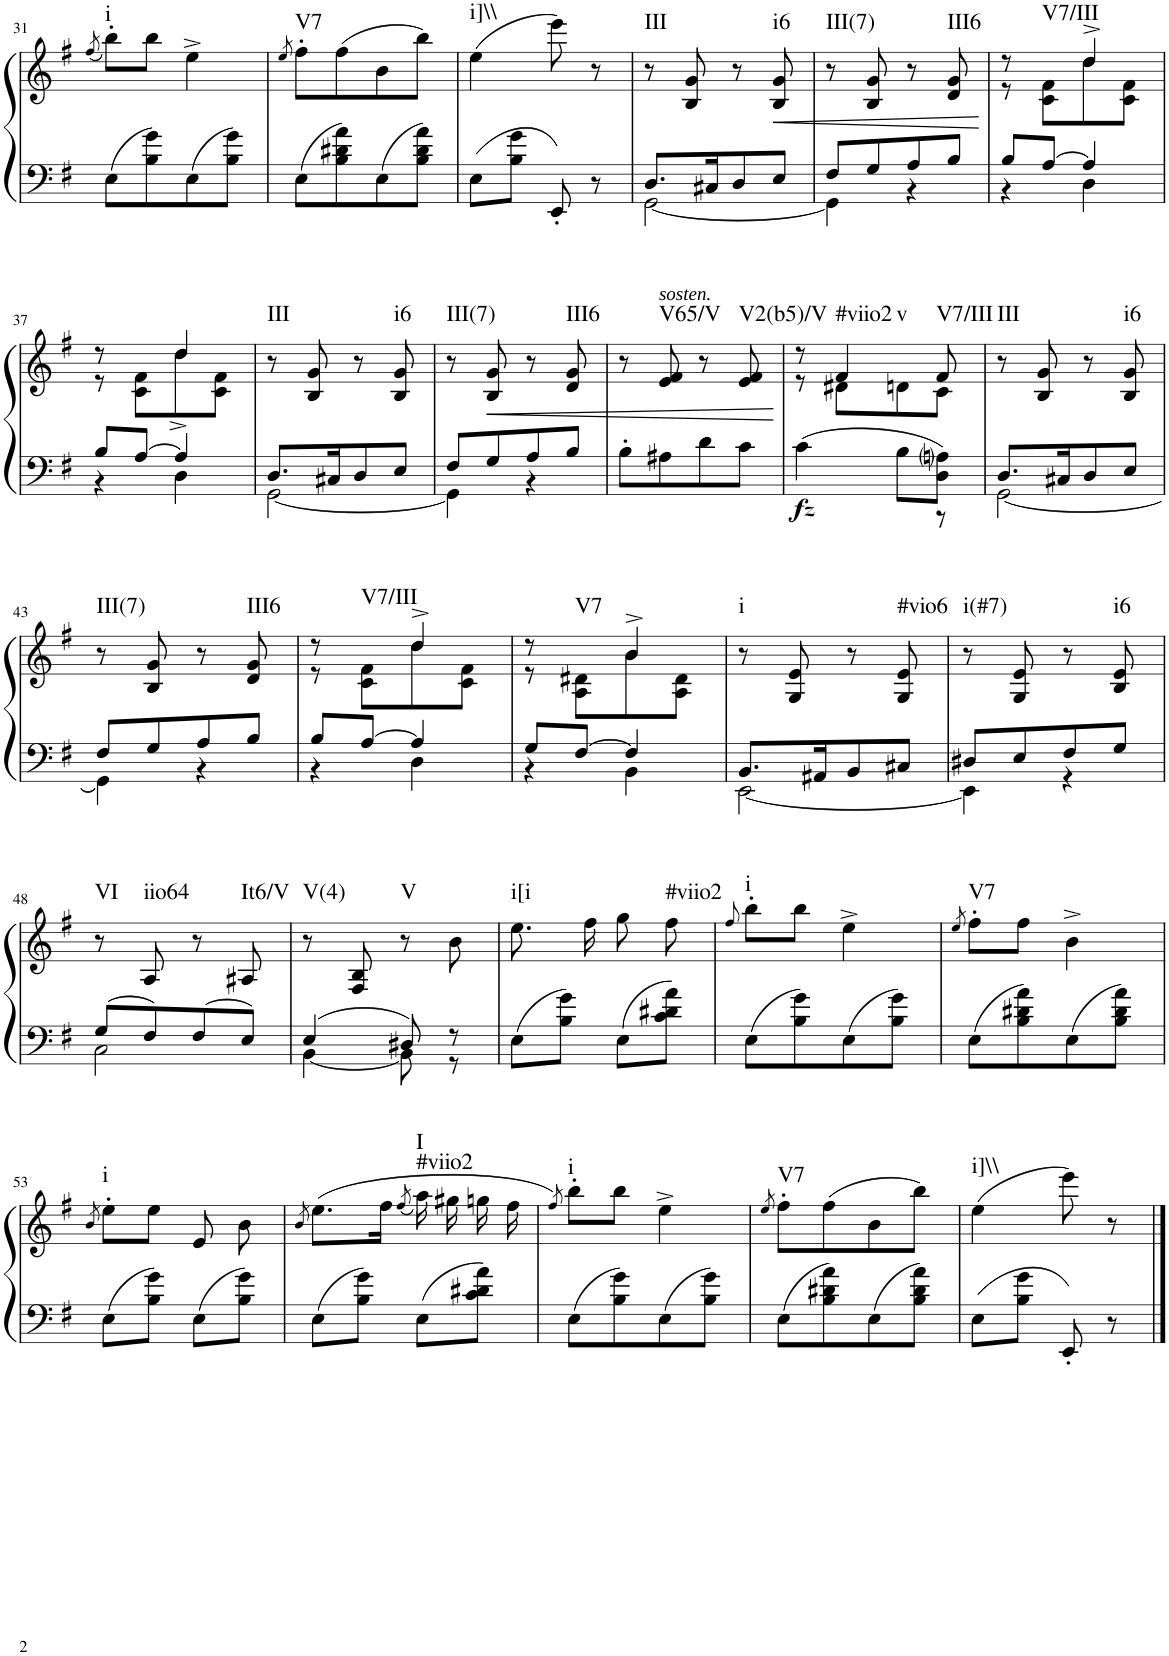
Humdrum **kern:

**kern	**kern	**dynam	**harte
*part1	*part1	*part1	*part1
*staff2	*staff1	*staff1/2	*
*I"Midi_1	*	*	*
!!LO:PB:g=z
*clefF4	*clefG2	*	*
*k[f#]	*k[f#]	*	*
*G:	*G:	*	*
*M2/4	*M2/4	*	*
=31	=31	=31	=31
.	(8qff#/	.	.
*^	*^	*	*
!	!	!	!	!	!LO:H:kt=i
8E\L	2ryy	8bb'\L)	2ryy	.	N
8B\ 8g\	.	8bb\J	.	.	.
8E\	.	4ee^\	.	.	.
8B\ 8g\J	.	.	.	.	.
=32	=32	=32	=32	=32	=32
.	.	8qee/	.	.	.
!	!	!	!	!	!LO:H:kt=V7
8E\L	2ryy	8ff#'\L	2ryy	.	N
8B\ 8d#X\ 8a\	.	(8ff#\	.	.	.
8E\	.	8b\	.	.	.
8B\ 8d#\ 8a\J	.	8bb\J)	.	.	.
=33	=33	=33	=33	=33	=33
!	!	!	!	!	!LO:H:kt=i]\\
8E\L	2ryy	(4ee\	2ryy	.	N
8B\ 8g\J	.	.	.	.	.
8EE'/	.	8eee\)	.	.	.
8r	.	8r	.	.	.
=34	=34	=34	=34	=34	=34
!	!	!	!	!	!LO:H:kt=III
8.D/L	[2GG\	8r	2ryy	.	N
.	.	8B/ 8g/	.	.	.
16C#X/K	.	.	.	.	.
8D/	.	8r	.	.	.
!	!	!	!	!LO:HP:b	!LO:H:kt=i6
8E/J	.	8B/ 8g/	.	<	N
=35	=35	=35	=35	=35	=35
!	!	!	!	!	!LO:H:kt=III(7)
8F#/L	4GG\]	8r	2ryy	.	N
8G/	.	8B/ 8g/	.	.	.
8A/	4r	8r	.	.	.
!	!	!	!	!	!LO:H:kt=III6
8B/J	.	8d/ 8g/	.	.	N
*v	*v	*	*	*	*
*	*v	*v	*	*
.	.	[	.
=36	=36	=36	=36
*^	*^	*	*
8B/L	4r	8r	8r	.	.
!	!	!	!	!	!LO:H:kt=V7/III
[8A/J	.	8ryy	8c\ 8f#\L	.	N
4A/]	4D\	4dd^/	8dd\	.	.
.	.	.	8c\ 8f#\J	.	.
!!LO:LB:g=z	!!
=37	=37	=37	=37	=37	=37
8B/L	4r	8r	8r	.	.
[8A/J	.	8ryy	8c\ 8f#\L	.	.
4A/]	4D\	4dd/	8dd^\	.	.
.	.	.	8c\ 8f#\J	.	.
=38	=38	=38	=38	=38	=38
!	!	!	!	!	!LO:H:kt=III
8.D/L	[2GG\	8r	2ryy	.	N
.	.	8B/ 8g/	.	.	.
16C#X/K	.	.	.	.	.
8D/	.	8r	.	.	.
!	!	!	!	!	!LO:H:kt=i6
8E/J	.	8B/ 8g/	.	.	N
=39	=39	=39	=39	=39	=39
!	!	!	!	!	!LO:H:kt=III(7)
8F#/L	4GG\]	8r	2ryy	.	N
!	!	!	!	!LO:HP:b	!
8G/	.	8B/ 8g/	.	<	.
8A/	4r	8r	.	.	.
!	!	!	!	!	!LO:H:kt=III6
8B/J	.	8d/ 8g/	.	.	N
=40	=40	=40	=40	=40	=40
8B'\L	2ryy	8r	2ryy	.	.
!	!	!LO:TX:a:i:t=sosten.	!	!	!LO:H:kt=V65/V
8A#X\	.	8e/ 8f#/	.	.	N
8d\	.	8r	.	.	.
!	!	!	!	!	!LO:H:kt=V2(b5)/V
8c\J	.	8e/ 8f#/	.	.	N
*v	*v	*	*	*	*
*	*v	*v	*	*
.	.	[	.
=41	=41	=41	=41
*^	*^	*	*
!	!	!	!	!LO:DY:b=2	!
4c\	4ryy	8r	8r	fz	.
!	!	!	!	!	!LO:H:n=1:kt=#viio2
!	!	!	!	!	!LO:H:n=2:kt=v
.	.	4f#/	8d#X\L	.	N N
8B\L	8ryy	.	8dn\	.	.
!	!	!	!	!	!LO:H:kt=V7/III
8D\ 8Ani\J	8r	8f#/	8c\J	.	N
=42	=42	=42	=42	=42	=42
!	!	!	!	!	!LO:H:kt=III
8.D/L	[2GG\	8r	2ryy	.	N
.	.	8B/ 8g/	.	.	.
16C#X/K	.	.	.	.	.
8D/	.	8r	.	.	.
!	!	!	!	!	!LO:H:kt=i6
8E/J	.	8B/ 8g/	.	.	N
!!LO:LB:g=z	!!
=43	=43	=43	=43	=43	=43
!	!	!	!	!	!LO:H:kt=III(7)
8F#/L	4GG\]	8r	2ryy	.	N
8G/	.	8B/ 8g/	.	.	.
8A/	4r	8r	.	.	.
!	!	!	!	!	!LO:H:kt=III6
8B/J	.	8d/ 8g/	.	.	N
=44	=44	=44	=44	=44	=44
8B/L	4r	8r	8r	.	.
!	!	!	!	!	!LO:H:kt=V7/III
[8A/J	.	8ryy	8c\ 8f#\L	.	N
4A/]	4D\	4dd^/	8dd\	.	.
.	.	.	8c\ 8f#\J	.	.
=45	=45	=45	=45	=45	=45
8G/L	4r	8r	8r	.	.
!	!	!	!	!	!LO:H:kt=V7
[8F#/J	.	8ryy	8A\ 8d#X\L	.	N
4F#/]	4BB\	4b^/	8b\	.	.
.	.	.	8A\ 8d#\J	.	.
=46	=46	=46	=46	=46	=46
!	!	!	!	!	!LO:H:kt=i
8.BB/L	[2EE\	8r	2ryy	.	N
.	.	8G/ 8e/	.	.	.
16AA#X/K	.	.	.	.	.
8BB/	.	8r	.	.	.
!	!	!	!	!	!LO:H:kt=#vio6
8C#X/J	.	8G/ 8e/	.	.	N
=47	=47	=47	=47	=47	=47
!	!	!	!	!	!LO:H:kt=i(#7)
8D#X/L	4EE\]	8r	2ryy	.	N
8E/	.	8G/ 8e/	.	.	.
8F#/	4r	8r	.	.	.
!	!	!	!	!	!LO:H:kt=i6
8G/J	.	8B/ 8e/	.	.	N
*	*	*v	*v	*	*
!!LO:LB:g=z
=48	=48	=48	=48	=48
!	!	!	!	!LO:H:kt=VI
8G/L	2C\	8r	.	N
!	!	!	!	!LO:H:kt=iio64
8F#/	.	8A/	.	N
8F#/	.	8r	.	.
!	!	!	!	!LO:H:kt=It6/V
8E/J	.	8A#X/	.	N
=49	=49	=49	=49	=49
!	!	!	!	!LO:H:kt=V(4)
4E/	[4BB\	8r	.	N
.	.	8F#/ 8B/	.	.
!	!	!	!	!LO:H:kt=V
8D#X/	8BB\]	8r	.	N
8r	8r	8b\	.	.
=50	=50	=50	=50	=50
!	!	!	!	!LO:H:kt=i[i
8E\L	2ryy	8.ee\	.	N
8B\ 8g\J	.	.	.	.
.	.	16ff#\	.	.
8E\L	.	8gg\	.	.
!	!	!	!	!LO:H:kt=#viio2
8c\ 8d#X\ 8a\J	.	8ff#\	.	N
=51	=51	=51	=51	=51
.	.	8qff#/	.	.
!	!	!	!	!LO:H:kt=i
8E\L	2ryy	8bb'\L	.	N
8B\ 8g\	.	8bb\J	.	.
8E\	.	4ee^\	.	.
8B\ 8g\J	.	.	.	.
=52	=52	=52	=52	=52
.	.	8qee/	.	.
!	!	!	!	!LO:H:kt=V7
8E\L	2ryy	8ff#'\L	.	N
8B\ 8d#X\ 8a\	.	8ff#\J	.	.
8E\	.	4b^\	.	.
8B\ 8d#\ 8a\J	.	.	.	.
*v	*v	*	*	*
!!LO:LB:g=z
=53	=53	=53	=53
.	8qb/	.	.
!	!	!	!LO:H:kt=i
8E\L	8ee'\L	.	N
8B\ 8g\J	8ee\J	.	.
8E\L	8e/	.	.
8B\ 8g\J	8b\	.	.
=54	=54	=54	=54
.	8qb/	.	.
8E\L	(8.ee\L	.	.
8B\ 8g\J	.	.	.
.	16ff#\Jk	.	.
.	(8qff#/	.	.
!	!	!	!LO:H:n=1:kt=#viio2
!	!	!	!LO:H:n=2:kt=I
8E\L	16aa\)	.	N N
.	16gg#X\	.	.
8c\ 8d#X\ 8a\J	16ggn\	.	.
.	16ff#\	.	.
=55	=55	=55	=55
.	8qff#/)	.	.
!	!	!	!LO:H:kt=i
8E\L	8bb'\L	.	N
8B\ 8g\	8bb\J	.	.
8E\	4ee^\	.	.
8B\ 8g\J	.	.	.
=56	=56	=56	=56
.	8qee/	.	.
!	!	!	!LO:H:kt=V7
8E\L	8ff#'\L	.	N
8B\ 8d#X\ 8a\	(8ff#\	.	.
8E\	8b\	.	.
8B\ 8d#\ 8a\J	8bb\J)	.	.
=57	=57	=57	=57
!	!	!	!LO:H:kt=i]\\
8E\L	(4ee\	.	N
8B\ 8g\J	.	.	.
8EE'/	8eee\)	.	.
8r	8r	.	.
==	==	==	==
*-	*-	*-	*-
